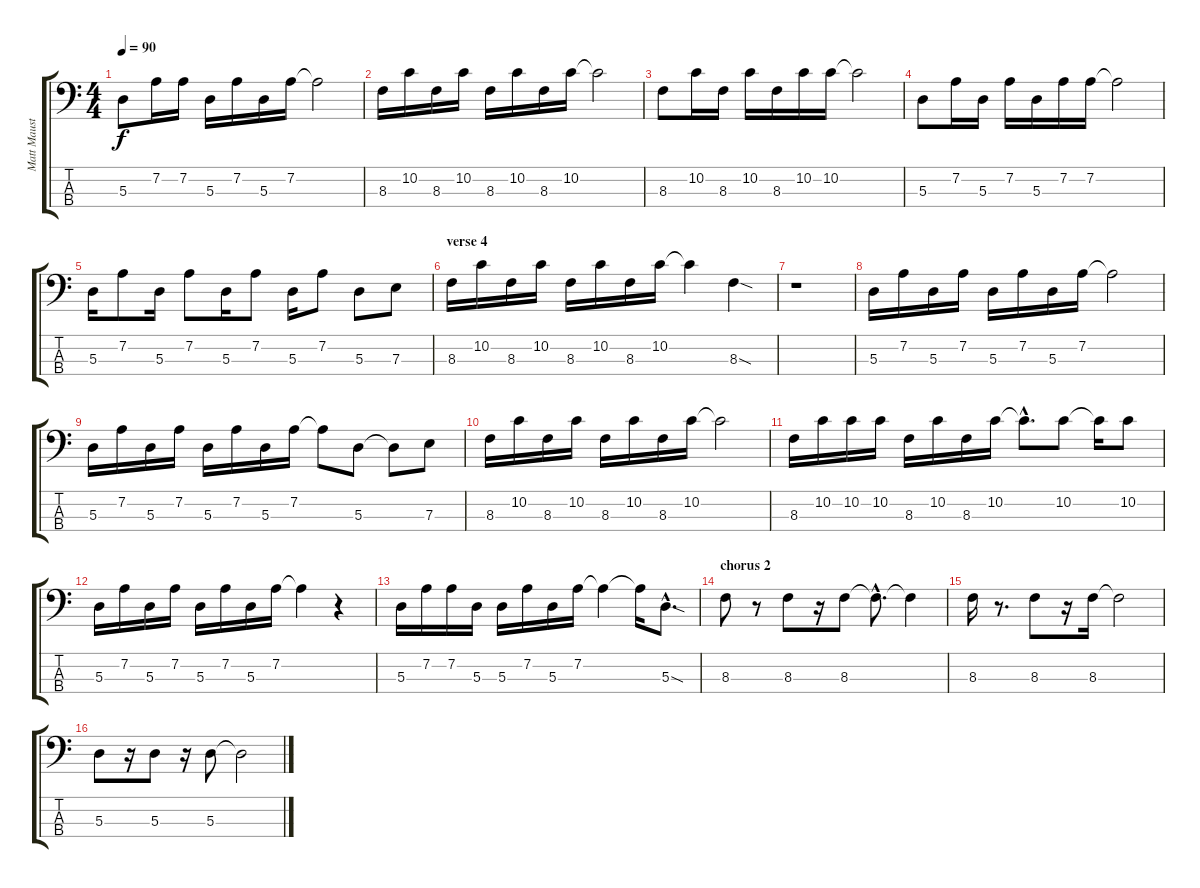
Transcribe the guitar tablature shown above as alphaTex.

\track ("Matt Maust 2(for sound only)" "Matt Maust") {instrument electricbassfinger}
\staff {score tabs}
\tuning (G2 D2 A1 E1) {hide}
\ts (4 4)
\tempo 90
\clef f4
\ks c
5.3.8{dy f} 7.2.16 7.2.16 5.3.16 7.2.16 5.3.16 7.2.16 7.2{t}.2 |
8.3.16 10.2.16 8.3.16 10.2.16 8.3.16 10.2.16 8.3.16 10.2.16 10.2{t}.2 |
8.3.8 10.2.16 8.3.16 10.2.16 8.3.16 10.2.16 10.2.16 10.2{t}.2 |
5.3.8 7.2.16 5.3.16 7.2.16 5.3.16 7.2.16 7.2.16 7.2{t}.2 |
5.3.16 7.2.8 5.3.16 7.2.8 5.3.16 7.2.8 5.3.16 7.2.8 5.3.8 7.3.8 |
\section ("" "verse 4")
8.3.16 10.2.16 8.3.16 10.2.16 8.3.16 10.2.16 8.3.16 10.2.16 10.2{t}.4 8.3{sod}.4 |
r.1 |
5.3.16 7.2.16 5.3.16 7.2.16 5.3.16 7.2.16 5.3.16 7.2.16 7.2{t}.2 |
5.3.16 7.2.16 5.3.16 7.2.16 5.3.16 7.2.16 5.3.16 7.2.16 7.2{t}.8 5.3.8 5.3{t}.8 7.3.8 |
8.3.16 10.2.16 8.3.16 10.2.16 8.3.16 10.2.16 8.3.16 10.2.16 10.2{t}.2 |
8.3.16 10.2.16 10.2.16 10.2.16 8.3.16 10.2.16 8.3.16 10.2.16 10.2{hac t}.8{d} 10.2.8 10.2{t}.16 10.2.8 |
5.3.16 7.2.16 5.3.16 7.2.16 5.3.16 7.2.16 5.3.16 7.2.16 7.2{t}.4 r.4 |
5.3.16 7.2.16 7.2.16 5.3.16 5.3.16 7.2.16 5.3.16 7.2.16 7.2{t}.4 7.2{t}.16 5.3{sod hac}.8{d} |
\section ("" "chorus 2")
8.3.8 r.8 8.3.8 r.16 8.3.8 8.3{hac t}.8{d} 8.3{t}.4 |
8.3.16 r.8{d} 8.3.8 r.16 8.3.16 8.3{t}.2 |
5.3.8 r.16 5.3.8 r.16 5.3.8 5.3{t}.2
